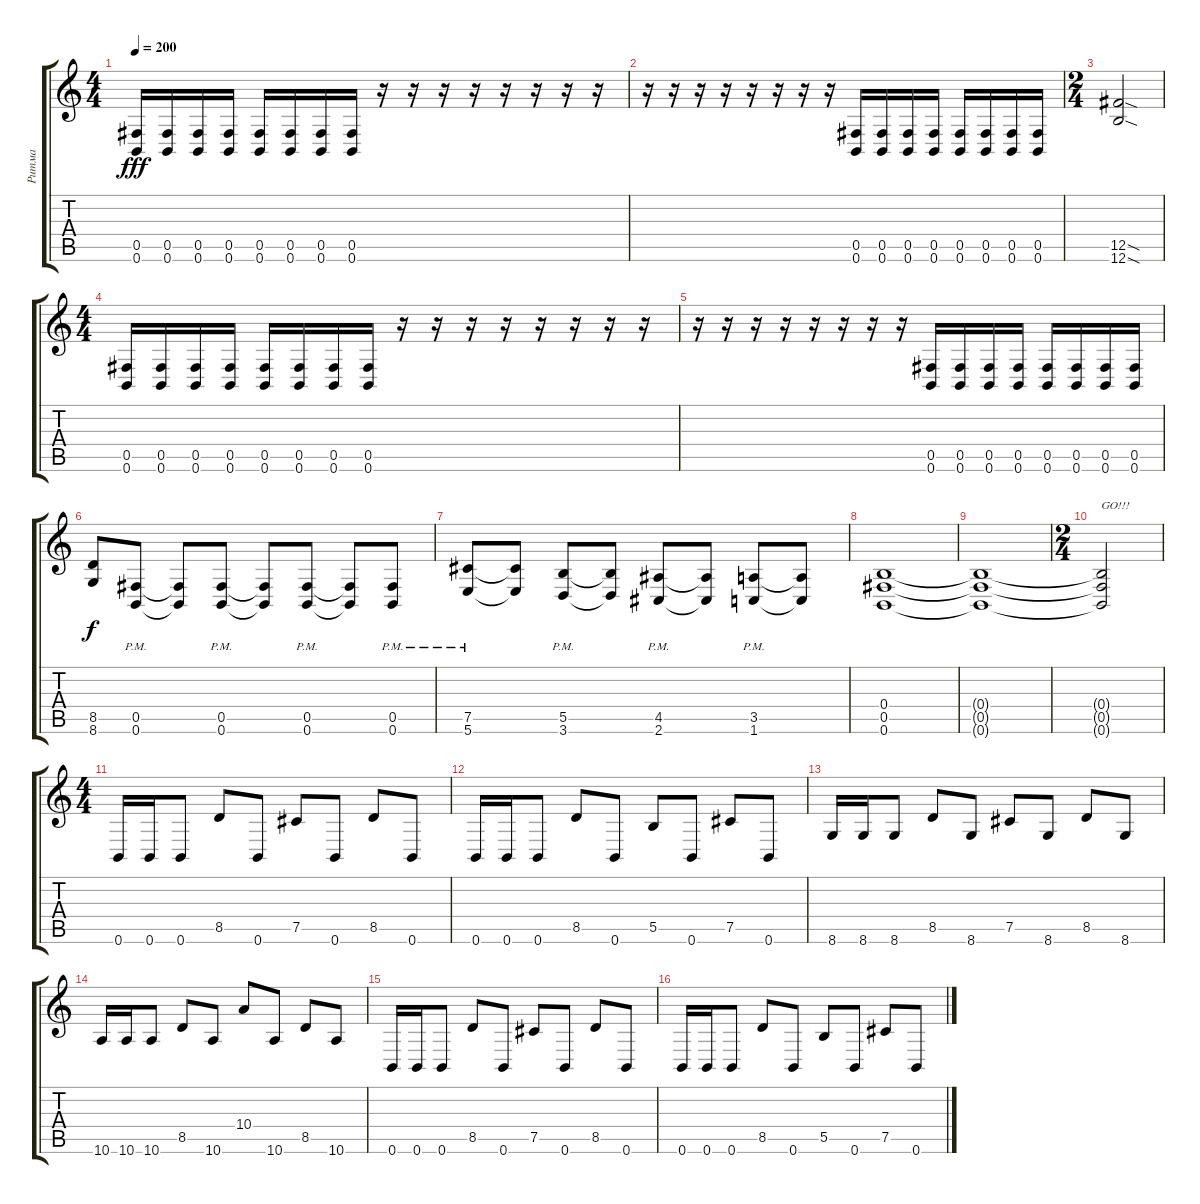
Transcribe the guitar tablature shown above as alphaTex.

\track ("Ритма" "Ритма") {instrument distortionguitar}
\staff {score tabs}
\tuning (Db4 Ab3 E3 B2 Gb2 B1) {hide}
\ts (4 4)
\tempo 200
\clef g2
\ks c
(0.5 0.6).16{dy fff} (0.5 0.6).16 (0.5 0.6).16 (0.5 0.6).16 (0.5 0.6).16 (0.5 0.6).16 (0.5 0.6).16 (0.5 0.6).16 r.16 r.16 r.16 r.16 r.16 r.16 r.16 r.16 |
r.16 r.16 r.16 r.16 r.16 r.16 r.16 r.16 (0.5 0.6).16 (0.5 0.6).16 (0.5 0.6).16 (0.5 0.6).16 (0.5 0.6).16 (0.5 0.6).16 (0.5 0.6).16 (0.5 0.6).16 |
\ts (2 4)
(12.5{sod} 12.6{sod}).2 |
\ts (4 4)
(0.5 0.6).16 (0.5 0.6).16 (0.5 0.6).16 (0.5 0.6).16 (0.5 0.6).16 (0.5 0.6).16 (0.5 0.6).16 (0.5 0.6).16 r.16 r.16 r.16 r.16 r.16 r.16 r.16 r.16 |
r.16 r.16 r.16 r.16 r.16 r.16 r.16 r.16 (0.5 0.6).16 (0.5 0.6).16 (0.5 0.6).16 (0.5 0.6).16 (0.5 0.6).16 (0.5 0.6).16 (0.5 0.6).16 (0.5 0.6).16 |
(8.5 8.6).8{dy f} (0.5{pm} 0.6{pm}).8 (0.5{t} 0.6{t}).8 (0.5{pm} 0.6{pm}).8 (0.5{t} 0.6{t}).8 (0.5{pm} 0.6{pm}).8 (0.5{t} 0.6{t}).8 (0.5{pm} 0.6{pm}).8 |
(7.5{pm} 5.6{pm}).8 (7.5{t} 5.6{t}).8 (5.5{pm} 3.6{pm}).8 (5.5{t} 3.6{t}).8 (4.5{pm} 2.6{pm}).8 (4.5{t} 2.6{t}).8 (3.5{pm} 1.6{pm}).8 (3.5{t} 1.6{t}).8 |
(0.4 0.5 0.6).1 |
(0.4{t} 0.5{t} 0.6{t}).1 |
\ts (2 4)
(0.4{t} 0.5{t} 0.6{t}).2{txt "GO!!!"} |
\ts (4 4)
0.6.16 0.6.16 0.6.8 8.5.8 0.6.8 7.5.8 0.6.8 8.5.8 0.6.8 |
0.6.16 0.6.16 0.6.8 8.5.8 0.6.8 5.5.8 0.6.8 7.5.8 0.6.8 |
8.6.16 8.6.16 8.6.8 8.5.8 8.6.8 7.5.8 8.6.8 8.5.8 8.6.8 |
10.6.16 10.6.16 10.6.8 8.5.8 10.6.8 10.4.8 10.6.8 8.5.8 10.6.8 |
0.6.16 0.6.16 0.6.8 8.5.8 0.6.8 7.5.8 0.6.8 8.5.8 0.6.8 |
0.6.16 0.6.16 0.6.8 8.5.8 0.6.8 5.5.8 0.6.8 7.5.8 0.6.8
